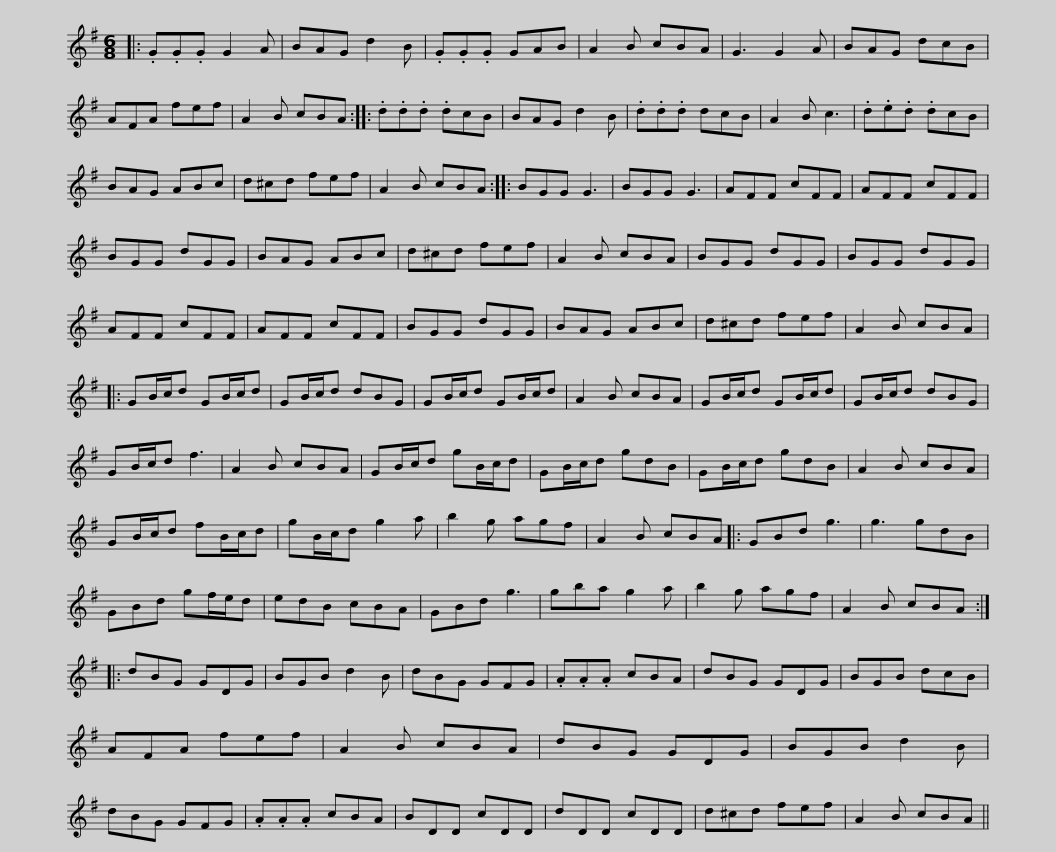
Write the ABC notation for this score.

X:1
L:1/8
M:6/8
I:linebreak $
K:G
V:1 treble
V:1
|: .G.G.G G2 A | BAG d2 B | .G.G.G GAB | A2 B cBA | G3 G2 A | %5
 BAG dcB | AFA fef | A2 B cBA ::$ .d.d.d .dcB | BAG d2 B | %10
 .d.d.d dcB | A2 B c3 | .d.e.d .dcB | BAG ABc | d^cd fef | %15
 A2 B cBA ::$ BGG G3 | BGG G3 | AFF cFF | AFF cFF | %20
 BGG dGG | BAG ABc | d^cd fef | A2 B cBA |$ BGG dGG | %25
 BGG dGG | AFF cFF | AFF cFF | BGG dGG | BAG ABc | %30
 d^cd fef |$ A2 B cBA |: GB/c/d GB/c/d | GB/c/d dBG | GB/c/d GB/c/d | %35
 A2 B cBA | GB/c/d GB/c/d |$ GB/c/d dBG | GB/c/d f3 | A2 B cBA | %40
 GB/c/d gB/c/d | GB/c/d gdB | GB/c/d gdB | A2 B cBA |$ GB/c/d fB/c/d | %45
 gB/c/d g2 a | b2 g agf | A2 B cBA |: GBd g3 | g3 gdB | %50
 GBd gf/e/d |$ edB cBA | GBd g3 | gba g2 a | b2 g agf | %55
 A2 B cBA :: dBG GDG | BGB d2 B | dBG GFG |$ .A.A.A cBA | %60
 dBG GDG | BGB dcB | AFA fef | A2 B cBA | dBG GDG | %65
 BGB d2 B | dBG GFG |$ .A.A.A cBA | BDD cDD | dDD cDD | %70
 d^cd fef | A2 B cBA || %72
